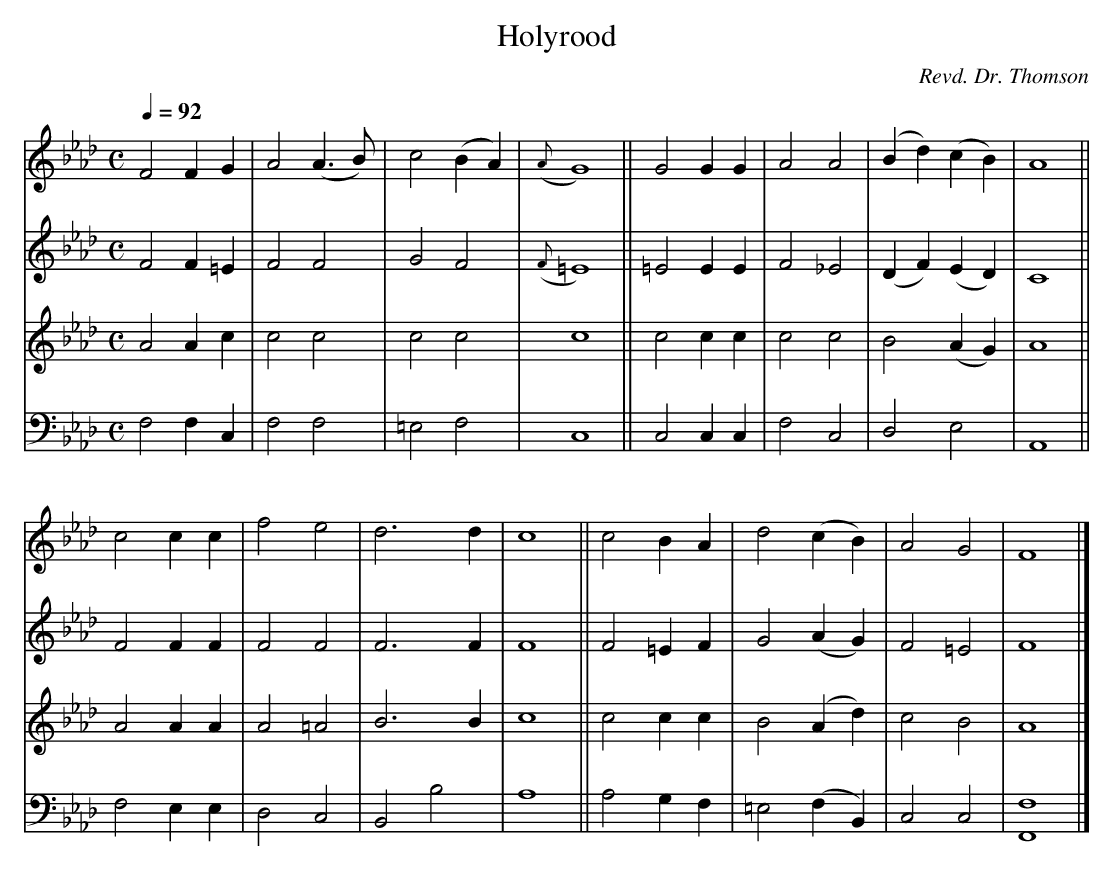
X:1
T:Holyrood
C:Revd. Dr. Thomson
M:C
L:1/4
V:1
V:2
V:3 transpose -12
V:4 bass
Q:1/4=92
K:F Minor
V:1 F2 F G |A2(A>B)| c2(BA)|({A} G4)|| G2 G G |A2  A2 |(Bd)(cB)|A4  ||
V:2 F2 F=E |F2 F2  | G2 F2 |({F}=E4)||=E2 E E |F2 _E2 |(DF)(ED)|C4  ||
V:3 A2 A c |c2 c2  | c2 c2 |     c4 || c2 c c |c2  c2 | B2 (AG)|A4  ||
V:4 F,2F,C,|F,2F,2 |=E,2F,2|     C,4|| C,2C,C,|F,2 C,2| D,2 E,2|A,,4||
V:1 c2 c c |f2 e2 |d3    d|c4 ||c2 B A | d2 (c B)  |A2 G2 | F4      |]
V:2 F2 F F |F2 F2 |F3    F|F4 ||F2=E F | G2 (A G)  |F2=E2 | F4      |]
V:3 A2 A A |A2=A2 |B3    B|c4 ||c2 c c | B2 (A d)  |c2 B2 | A4      |]
V:4 F,2E,E,|D,2C,2|B,,2B,2|A,4||A,2G,F,|=E,2(F,B,,)|C,2C,2|[F,,4F,4]|]
